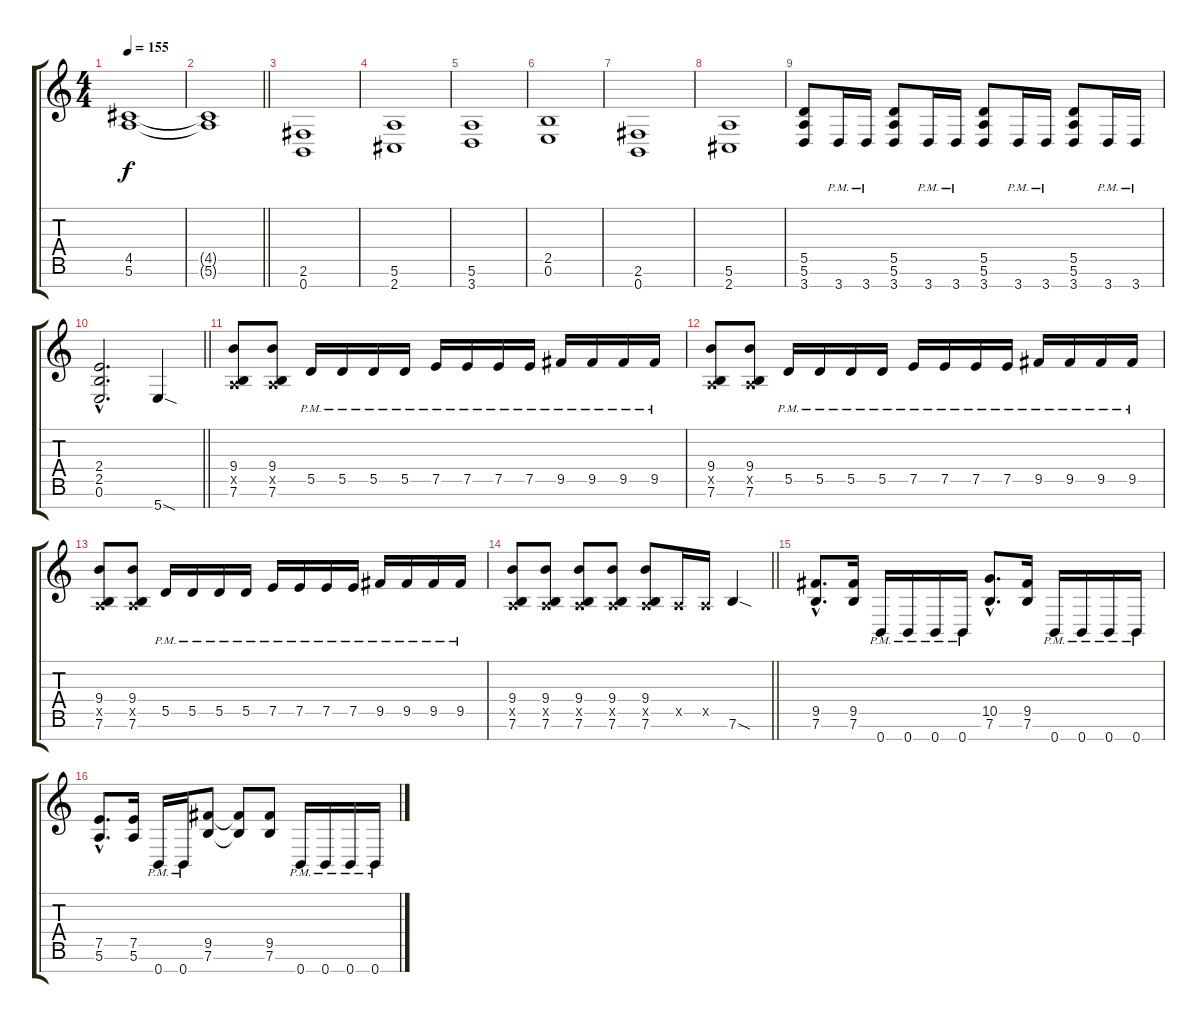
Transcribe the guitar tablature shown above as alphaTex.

\track "" {instrument distortionguitar}
\staff {score tabs}
\tuning (E4 B3 G3 D3 A2 E2 B1) {hide}
\ts (4 4)
\tempo 155
\clef g2
\ks c
(4.5 5.6).1{dy f} |
\barLineRight lightlight
(4.5{t} 5.6{t}).1 |
(2.6 0.7).1 |
(5.6 2.7).1 |
(5.6 3.7).1 |
(2.5 0.6).1 |
(2.6 0.7).1 |
(5.6 2.7).1 |
(5.5 5.6 3.7).8 3.7{pm}.16 3.7{pm}.16 (5.5 5.6 3.7).8 3.7{pm}.16 3.7{pm}.16 (5.5 5.6 3.7).8 3.7{pm}.16 3.7{pm}.16 (5.5 5.6 3.7).8 3.7{pm}.16 3.7{pm}.16 |
\barLineRight lightlight
(2.4{hac} 2.5{hac} 0.6{hac}).2{d} 5.7{sod}.4 |
(9.4 0.5{x} 7.6).8 (9.4 0.5{x} 7.6).8 5.5{pm}.16 5.5{pm}.16 5.5{pm}.16 5.5{pm}.16 7.5{pm}.16 7.5{pm}.16 7.5{pm}.16 7.5{pm}.16 9.5{pm}.16 9.5{pm}.16 9.5{pm}.16 9.5{pm}.16 |
(9.4 0.5{x} 7.6).8 (9.4 0.5{x} 7.6).8 5.5{pm}.16 5.5{pm}.16 5.5{pm}.16 5.5{pm}.16 7.5{pm}.16 7.5{pm}.16 7.5{pm}.16 7.5{pm}.16 9.5{pm}.16 9.5{pm}.16 9.5{pm}.16 9.5{pm}.16 |
(9.4 0.5{x} 7.6).8 (9.4 0.5{x} 7.6).8 5.5{pm}.16 5.5{pm}.16 5.5{pm}.16 5.5{pm}.16 7.5{pm}.16 7.5{pm}.16 7.5{pm}.16 7.5{pm}.16 9.5{pm}.16 9.5{pm}.16 9.5{pm}.16 9.5{pm}.16 |
\barLineRight lightlight
(9.4 0.5{x} 7.6).8 (9.4 0.5{x} 7.6).8 (9.4 0.5{x} 7.6).8 (9.4 0.5{x} 7.6).8 (9.4 0.5{x} 7.6).8 0.5{x}.16 0.5{x}.16 7.6{sod}.4 |
(9.5{hac} 7.6{hac}).8{d} (9.5 7.6).16 0.7{pm}.16 0.7{pm}.16 0.7{pm}.16 0.7{pm}.16 (10.5{hac} 7.6{hac}).8{d} (9.5 7.6).16 0.7{pm}.16 0.7{pm}.16 0.7{pm}.16 0.7{pm}.16 |
(7.5{hac} 5.6{hac}).8{d} (7.5 5.6).16 0.7{pm}.16 0.7{pm}.16 (9.5 7.6).8 (9.5{t} 7.6{t}).8 (9.5 7.6).8 0.7{pm}.16 0.7{pm}.16 0.7{pm}.16 0.7{pm}.16
